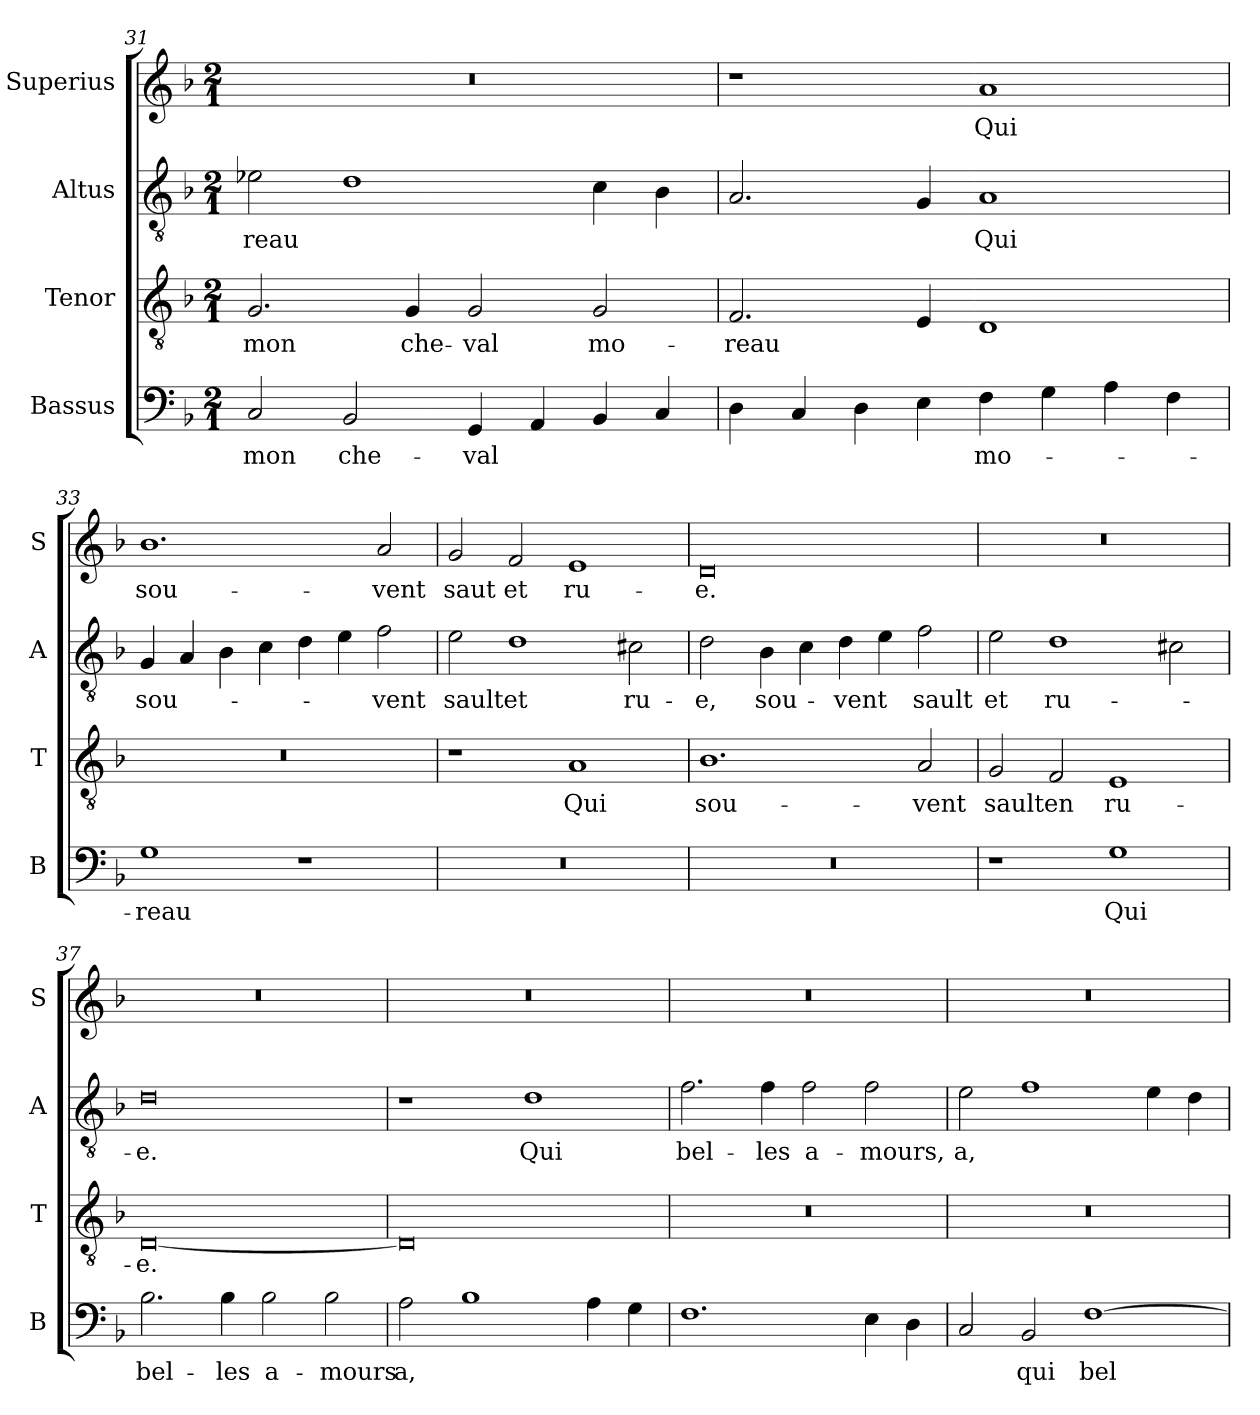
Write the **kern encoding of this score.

**kern	**text	**kern	**text	**kern	**text	**kern	**text
*part4	*part4	*part3	*part3	*part2	*part2	*part1	*part1
*staff4	*staff4	*staff3	*staff3	*staff2	*staff2	*staff1	*staff1
*I"Bassus	*	*I"Tenor	*	*I"Altus	*	*I"Superius	*
*I'B	*	*I'T	*	*I'A	*	*I'S	*
*clefF4	*	*clefGv2	*	*clefGv2	*	*clefG2	*
*k[b-]	*	*k[b-]	*	*k[b-]	*	*k[b-]	*
*M2/1	*	*M2/1	*	*M2/1	*	*M2/1	*
=31	=31	=31	=31	=31	=31	=31	=31
2C/	mon	2.G/	mon	2e-X\	-reau	0r	.
2BB-/	che-	.	.	1d	.	.	.
.	.	4G/	che-	.	.	.	.
4GG/	-val	2G/	-val	.	.	.	.
4AA/	.	.	.	.	.	.	.
4BB-/	.	2G/	mo-	4c\	.	.	.
4C/	.	.	.	4B-\	.	.	.
=32	=32	=32	=32	=32	=32	=32	=32
4D\	.	2.F/	-reau	2.A/	.	1r	.
4C/	.	.	.	.	.	.	.
4D\	.	.	.	.	.	.	.
4E\	.	4E/	.	4G/	.	.	.
4F\	mo-	1D	.	1A	Qui	1a	Qui
4G\	.	.	.	.	.	.	.
4A\	.	.	.	.	.	.	.
4F\	.	.	.	.	.	.	.
=33	=33	=33	=33	=33	=33	=33	=33
1G	-reau	0r	.	4G/	sou-	1.b-	sou-
.	.	.	.	4A/	.	.	.
.	.	.	.	4B-\	.	.	.
.	.	.	.	4c\	.	.	.
1r	.	.	.	4d\	.	.	.
.	.	.	.	4e\	.	.	.
.	.	.	.	2f\	-vent	2a/	-vent
=34	=34	=34	=34	=34	=34	=34	=34
0r	.	1r	.	2e\	sault	2g/	saut
.	.	.	.	1d	et	2f/	et
.	.	1A	Qui	.	.	1e	ru-
.	.	.	.	2c#X\	ru-	.	.
=35	=35	=35	=35	=35	=35	=35	=35
0r	.	1.B-	sou-	2d\	e,	0d	-e.
.	.	.	.	4B-\	sou-	.	.
.	.	.	.	4c\	.	.	.
.	.	.	.	4d\	-vent	.	.
.	.	.	.	4e\	.	.	.
.	.	2A/	-vent	2f\	sault	.	.
=36	=36	=36	=36	=36	=36	=36	=36
1r	.	2G/	sault	2e\	et	0r	.
.	.	2F/	en	1d	ru-	.	.
1G	Qui	1E	ru-	.	.	.	.
.	.	.	.	2c#X\	.	.	.
=37	=37	=37	=37	=37	=37	=37	=37
2.B-\	bel-	[0D	-e.	0d	-e.	0r	.
4B-\	-les	.	.	.	.	.	.
2B-\	a-	.	.	.	.	.	.
2B-\	-mours	.	.	.	.	.	.
=38	=38	=38	=38	=38	=38	=38	=38
2A\	a,	0D]	.	1r	.	0r	.
1B-	.	.	.	.	.	.	.
.	.	.	.	1d	Qui	.	.
4A\	.	.	.	.	.	.	.
4G\	.	.	.	.	.	.	.
=39	=39	=39	=39	=39	=39	=39	=39
1.F	.	0r	.	2.f\	bel-	0r	.
.	.	.	.	4f\	-les	.	.
.	.	.	.	2f\	a-	.	.
4E\	.	.	.	2f\	-mours,	.	.
4D\	.	.	.	.	.	.	.
=40	=40	=40	=40	=40	=40	=40	=40
2C/	.	0r	.	2e\	a,	0r	.
2BB-/	qui	.	.	1f	.	.	.
[1F	bel-	.	.	.	.	.	.
.	.	.	.	4e\	.	.	.
.	.	.	.	4d\	.	.	.
=	=	=	=	=	=	=	=
*-	*-	*-	*-	*-	*-	*-	*-
